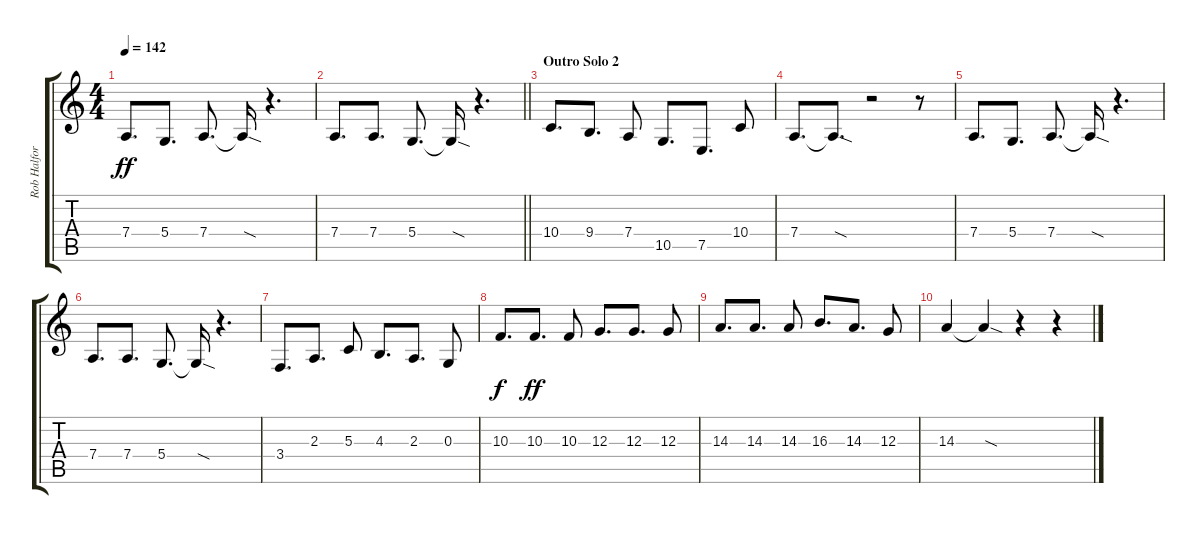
\track ("Rob Halford" "Rob Halfor") {instrument violin}
\staff {score tabs}
\tuning (E4 B3 G3 D3 A2 E2) {hide}
\ts (4 4)
\tempo 142
\clef g2
\ks c
7.4.8{d dy ff} 5.4.8{d} 7.4.8{d} 7.4{sod t}.16 r.4{d} |
\barLineRight lightlight
7.4.8{d} 7.4.8{d} 5.4.8{d} 5.4{sod t}.16 r.4{d} |
\section ("" "Outro Solo 2")
10.4.8{d} 9.4.8{d} 7.4.8 10.5.8{d} 7.5.8{d} 10.4.8 |
7.4.8{d} 7.4{sod t}.8{d} r.2 r.8 |
7.4.8{d} 5.4.8{d} 7.4.8{d} 7.4{sod t}.16 r.4{d} |
7.4.8{d} 7.4.8{d} 5.4.8{d} 5.4{sod t}.16 r.4{d} |
3.4.8{d} 2.3.8{d} 5.3.8 4.3.8{d} 2.3.8{d} 0.3.8 |
10.3.8{d dy f} 10.3.8{d dy ff} 10.3.8 12.3.8{d} 12.3.8{d} 12.3.8 |
14.3.8{d} 14.3.8{d} 14.3.8 16.3.8{d} 14.3.8{d} 12.3.8 |
14.3.4 14.3{sod t}.4 r.4 r.4
